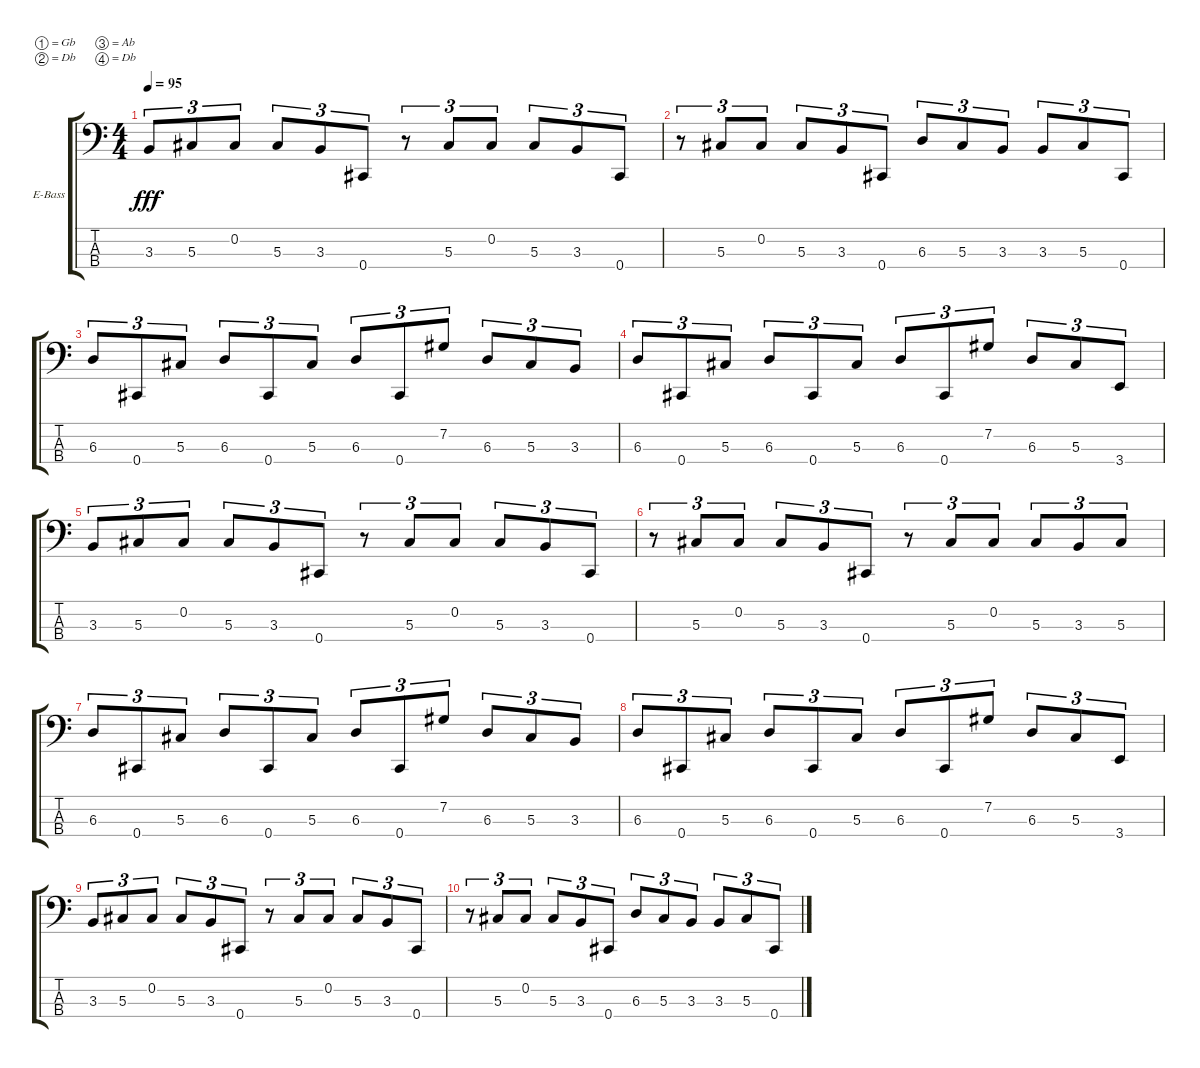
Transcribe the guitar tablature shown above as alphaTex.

\defaultSystemsLayout 4
\bracketExtendMode groupsimilarinstruments
\firstSystemTrackNameOrientation horizontal
\otherSystemsTrackNameOrientation horizontal
\track ("Electric Bass" "E-Bass") {instrument electricbassfinger}
\staff {score tabs}
\tuning (Gb2 Db2 Ab1 Db1)
\ts (4 4)
\tempo 95
\clef f4
\ks c
3.3.8{tu (3 2) dy fff} 5.3.8{tu (3 2)} 0.2.8{tu (3 2)} 5.3.8{tu (3 2)} 3.3.8{tu (3 2)} 0.4.8{tu (3 2)} r.8{tu (3 2)} 5.3.8{tu (3 2)} 0.2.8{tu (3 2)} 5.3.8{tu (3 2)} 3.3.8{tu (3 2)} 0.4.8{tu (3 2)} |
r.8{tu (3 2)} 5.3.8{tu (3 2)} 0.2.8{tu (3 2)} 5.3.8{tu (3 2)} 3.3.8{tu (3 2)} 0.4.8{tu (3 2)} 6.3.8{tu (3 2)} 5.3.8{tu (3 2)} 3.3.8{tu (3 2)} 3.3.8{tu (3 2)} 5.3.8{tu (3 2)} 0.4.8{tu (3 2)} |
6.3.8{tu (3 2)} 0.4.8{tu (3 2)} 5.3.8{tu (3 2)} 6.3.8{tu (3 2)} 0.4.8{tu (3 2)} 5.3.8{tu (3 2)} 6.3.8{tu (3 2)} 0.4.8{tu (3 2)} 7.2.8{tu (3 2)} 6.3.8{tu (3 2)} 5.3.8{tu (3 2)} 3.3.8{tu (3 2)} |
6.3.8{tu (3 2)} 0.4.8{tu (3 2)} 5.3.8{tu (3 2)} 6.3.8{tu (3 2)} 0.4.8{tu (3 2)} 5.3.8{tu (3 2)} 6.3.8{tu (3 2)} 0.4.8{tu (3 2)} 7.2.8{tu (3 2)} 6.3.8{tu (3 2)} 5.3.8{tu (3 2)} 3.4.8{tu (3 2)} |
3.3.8{tu (3 2)} 5.3.8{tu (3 2)} 0.2.8{tu (3 2)} 5.3.8{tu (3 2)} 3.3.8{tu (3 2)} 0.4.8{tu (3 2)} r.8{tu (3 2)} 5.3.8{tu (3 2)} 0.2.8{tu (3 2)} 5.3.8{tu (3 2)} 3.3.8{tu (3 2)} 0.4.8{tu (3 2)} |
r.8{tu (3 2)} 5.3.8{tu (3 2)} 0.2.8{tu (3 2)} 5.3.8{tu (3 2)} 3.3.8{tu (3 2)} 0.4.8{tu (3 2)} r.8{tu (3 2)} 5.3.8{tu (3 2)} 0.2.8{tu (3 2)} 5.3.8{tu (3 2)} 3.3.8{tu (3 2)} 5.3.8{tu (3 2)} |
6.3.8{tu (3 2)} 0.4.8{tu (3 2)} 5.3.8{tu (3 2)} 6.3.8{tu (3 2)} 0.4.8{tu (3 2)} 5.3.8{tu (3 2)} 6.3.8{tu (3 2)} 0.4.8{tu (3 2)} 7.2.8{tu (3 2)} 6.3.8{tu (3 2)} 5.3.8{tu (3 2)} 3.3.8{tu (3 2)} |
6.3.8{tu (3 2)} 0.4.8{tu (3 2)} 5.3.8{tu (3 2)} 6.3.8{tu (3 2)} 0.4.8{tu (3 2)} 5.3.8{tu (3 2)} 6.3.8{tu (3 2)} 0.4.8{tu (3 2)} 7.2.8{tu (3 2)} 6.3.8{tu (3 2)} 5.3.8{tu (3 2)} 3.4.8{tu (3 2)} |
3.3.8{tu (3 2)} 5.3.8{tu (3 2)} 0.2.8{tu (3 2)} 5.3.8{tu (3 2)} 3.3.8{tu (3 2)} 0.4.8{tu (3 2)} r.8{tu (3 2)} 5.3.8{tu (3 2)} 0.2.8{tu (3 2)} 5.3.8{tu (3 2)} 3.3.8{tu (3 2)} 0.4.8{tu (3 2)} |
r.8{tu (3 2)} 5.3.8{tu (3 2)} 0.2.8{tu (3 2)} 5.3.8{tu (3 2)} 3.3.8{tu (3 2)} 0.4.8{tu (3 2)} 6.3.8{tu (3 2)} 5.3.8{tu (3 2)} 3.3.8{tu (3 2)} 3.3.8{tu (3 2)} 5.3.8{tu (3 2)} 0.4.8{tu (3 2)}
